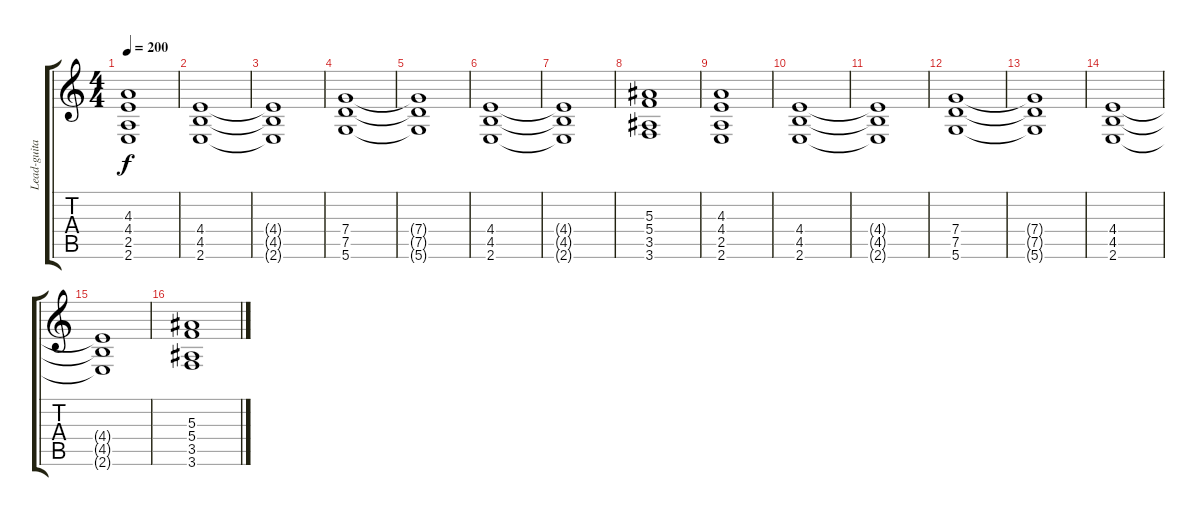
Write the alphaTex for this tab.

\track ("Lead-guitar" "Lead-guita") {instrument distortionguitar}
\staff {score tabs}
\tuning (D4 A3 F3 C3 G2 D2) {hide}
\ts (4 4)
\tempo 200
\clef g2
\ks c
(4.3 4.4 2.5 2.6).1{dy f} |
(4.4 4.5 2.6).1 |
(4.4{t} 4.5{t} 2.6{t}).1 |
(7.4 7.5 5.6).1 |
(7.4{t} 7.5{t} 5.6{t}).1 |
(4.4 4.5 2.6).1 |
(4.4{t} 4.5{t} 2.6{t}).1 |
(5.3 5.4 3.5 3.6).1 |
(4.3 4.4 2.5 2.6).1 |
(4.4 4.5 2.6).1 |
(4.4{t} 4.5{t} 2.6{t}).1 |
(7.4 7.5 5.6).1 |
(7.4{t} 7.5{t} 5.6{t}).1 |
(4.4 4.5 2.6).1 |
(4.4{t} 4.5{t} 2.6{t}).1 |
(5.3 5.4 3.5 3.6).1
